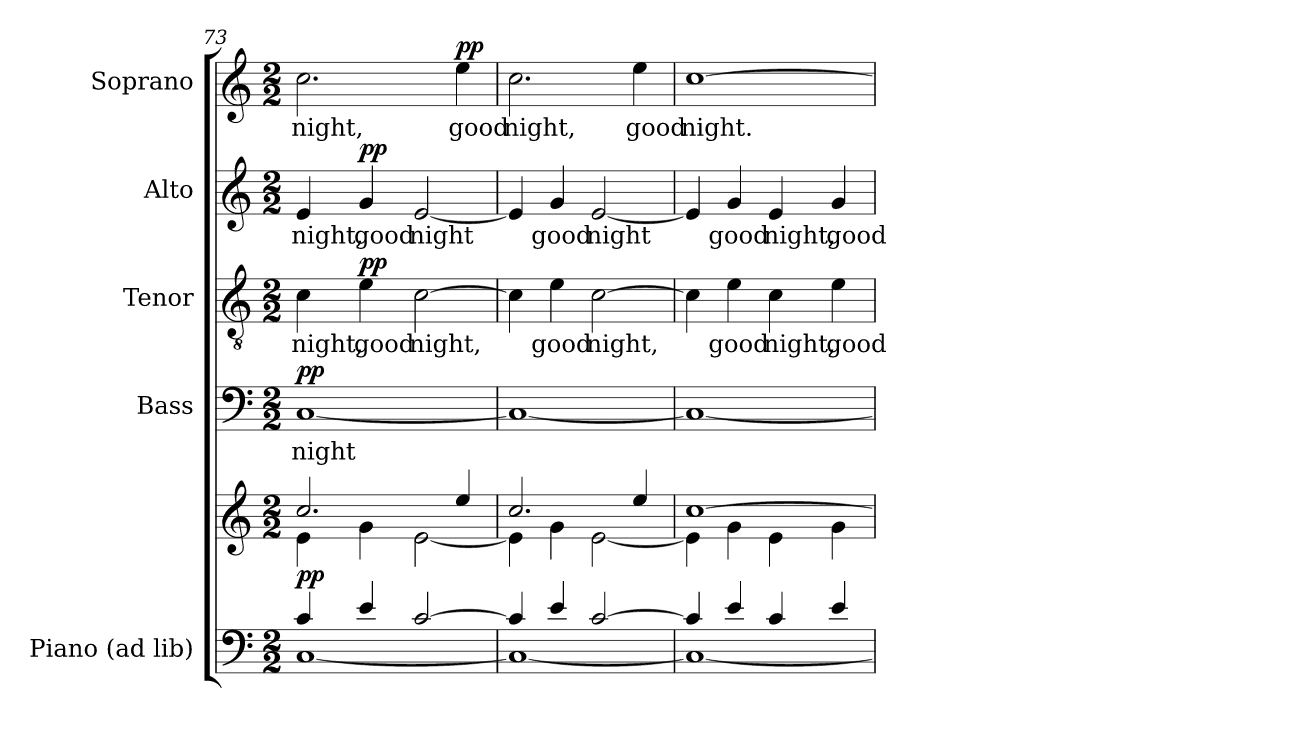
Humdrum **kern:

**kern	**kern	**dynam	**kern	**text	**dynam	**kern	**text	**dynam	**kern	**text	**dynam	**kern	**text	**dynam
*part5	*part5	*part5	*part4	*part4	*part4	*part3	*part3	*part3	*part2	*part2	*part2	*part1	*part1	*part1
*staff6	*staff5	*staff5/6	*staff4	*staff4	*staff4	*staff3	*staff3	*staff3	*staff2	*staff2	*staff2	*staff1	*staff1	*staff1
*I"Piano (ad lib)	*	*	*I"Bass	*	*	*I"Tenor	*	*	*I"Alto	*	*	*I"Soprano	*	*
*I'Pno.	*	*	*I'B.	*	*	*I'T.	*	*	*I'A.	*	*	*I'S.	*	*
*clefF4	*clefG2	*	*clefF4	*	*	*clefGv2	*	*	*clefG2	*	*	*clefG2	*	*
*	*	*	*	*	*	*ITrd7c12	*	*	*	*	*	*	*	*
*k[]	*k[]	*	*k[]	*	*	*k[]	*	*	*k[]	*	*	*k[]	*	*
*C:	*C:	*	*C:	*	*	*C:	*	*	*C:	*	*	*C:	*	*
*M2/2	*M2/2	*	*M2/2	*	*	*M2/2	*	*	*M2/2	*	*	*M2/2	*	*
=73	=73	=73	=73	=73	=73	=73	=73	=73	=73	=73	=73	=73	=73	=73
*^	*^	*	*	*	*	*	*	*	*	*	*	*	*	*
!	!	!	!	!	!	!LO:LY:b:color=#000000	!	!	!	!	!	!	!	!	!	!
!	!	!	!	!	!	!	!	!	!LO:LY:b:color=#000000	!	!	!	!	!	!	!
!	!	!	!	!	!	!	!	!	!	!	!	!LO:LY:b:color=#000000	!	!	!	!
!	!	!	!	!	!	!	!	!	!	!	!	!	!	!	!LO:LY:b:color=#000000	!
4ci/	[<1Ci	2.cci/	4ei\	pp	[<1Ci	night	pp	4Ci\	night,	.	4ei/	night,	.	2.cci\	night,	.
!	!	!	!	!	!	!	!	!	!LO:LY:b:color=#000000	!	!	!	!	!	!	!
!	!	!	!	!	!	!	!	!	!	!	!	!LO:LY:b:color=#000000	!	!	!	!
4ei/	.	.	4gi\	.	.	.	.	4Ei\	good	pp	4gi/	good	pp	.	.	.
!	!	!	!	!	!	!	!	!	!LO:LY:b:color=#000000	!	!	!	!	!	!	!
!	!	!	!	!	!	!	!	!	!	!	!	!LO:LY:b:color=#000000	!	!	!	!
[>2ci/	.	.	[<2ei\	.	.	.	.	[>2Ci\	night,	.	[<2ei/	night	.	.	.	.
!	!	!	!	!	!	!	!	!	!	!	!	!	!	!	!LO:LY:b:color=#000000	!
.	.	4eei/	.	.	.	.	.	.	.	.	.	.	.	4eei\	good	pp
=74	=74	=74	=74	=74	=74	=74	=74	=74	=74	=74	=74	=74	=74	=74	=74	=74
!	!	!	!	!	!	!	!	!	!	!	!	!	!	!	!LO:LY:b:color=#000000	!
4ci/]	1Ci_<	2.cci/	4ei\]	.	1Ci_<	.	.	4Ci\]	.	.	4ei/]	.	.	2.cci\	night,	.
!	!	!	!	!	!	!	!	!	!LO:LY:b:color=#000000	!	!	!	!	!	!	!
!	!	!	!	!	!	!	!	!	!	!	!	!LO:LY:b:color=#000000	!	!	!	!
4ei/	.	.	4gi\	.	.	.	.	4Ei\	good	.	4gi/	good	.	.	.	.
!	!	!	!	!	!	!	!	!	!LO:LY:b:color=#000000	!	!	!	!	!	!	!
!	!	!	!	!	!	!	!	!	!	!	!	!LO:LY:b:color=#000000	!	!	!	!
[>2ci/	.	.	[<2ei\	.	.	.	.	[>2Ci\	night,	.	[<2ei/	night	.	.	.	.
!	!	!	!	!	!	!	!	!	!	!	!	!	!	!	!LO:LY:b:color=#000000	!
.	.	4eei/	.	.	.	.	.	.	.	.	.	.	.	4eei\	good	.
=75	=75	=75	=75	=75	=75	=75	=75	=75	=75	=75	=75	=75	=75	=75	=75	=75
!	!	!	!	!	!	!	!	!	!	!	!	!	!	!	!LO:LY:b:color=#000000	!
4ci/]	1Ci_<	[>1cci	4ei\]	.	1Ci_<	.	.	4Ci\]	.	.	4ei/]	.	.	[>1cci	night.	.
!	!	!	!	!	!	!	!	!	!LO:LY:b:color=#000000	!	!	!	!	!	!	!
!	!	!	!	!	!	!	!	!	!	!	!	!LO:LY:b:color=#000000	!	!	!	!
4ei/	.	.	4gi\	.	.	.	.	4Ei\	good	.	4gi/	good	.	.	.	.
!	!	!	!	!	!	!	!	!	!LO:LY:b:color=#000000	!	!	!	!	!	!	!
!	!	!	!	!	!	!	!	!	!	!	!	!LO:LY:b:color=#000000	!	!	!	!
4ci/	.	.	4ei\	.	.	.	.	4Ci\	night,	.	4ei/	night,	.	.	.	.
!	!	!	!	!	!	!	!	!	!LO:LY:b:color=#000000	!	!	!	!	!	!	!
!	!	!	!	!	!	!	!	!	!	!	!	!LO:LY:b:color=#000000	!	!	!	!
4ei/	.	.	4gi\	.	.	.	.	4Ei\	good	.	4gi/	good	.	.	.	.
*v	*v	*	*	*	*	*	*	*	*	*	*	*	*	*	*	*
*	*v	*v	*	*	*	*	*	*	*	*	*	*	*	*	*
=	=	=	=	=	=	=	=	=	=	=	=	=	=	=
*-	*-	*-	*-	*-	*-	*-	*-	*-	*-	*-	*-	*-	*-	*-
